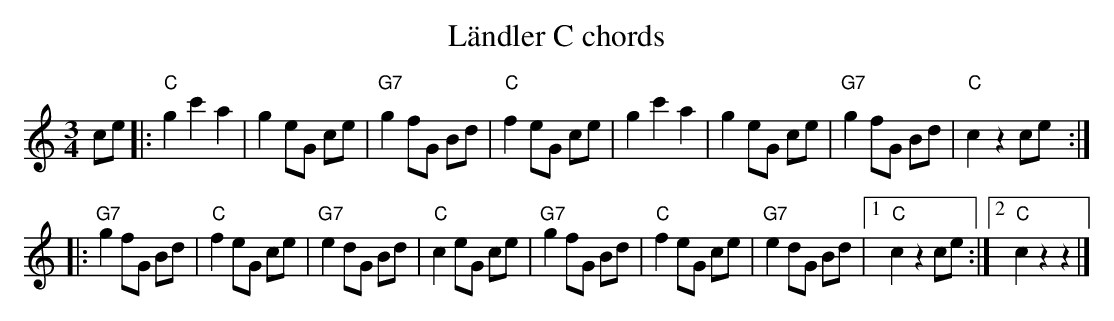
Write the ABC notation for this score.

X:1
T: Ländler C chords
M:3/4
L:1/8
K:C %%MIDI gchordon
ce |: "C"g2c'2a2 | g2 eG ce | "G7"g2 fG Bd | "C"f2 eG ce | g2c'2a2 | g2 eG ce | "G7"g2 fG Bd | "C"c2z2 ce ::
"G7"g2 fG Bd | "C"f2 eG ce | "G7"e2 dG Bd | "C"c2 eG ce | "G7"g2 fG Bd | "C"f2 eG ce | "G7"e2 dG Bd |1 "C"c2 z2ce :|2 "C"c2 z2z2 |]
